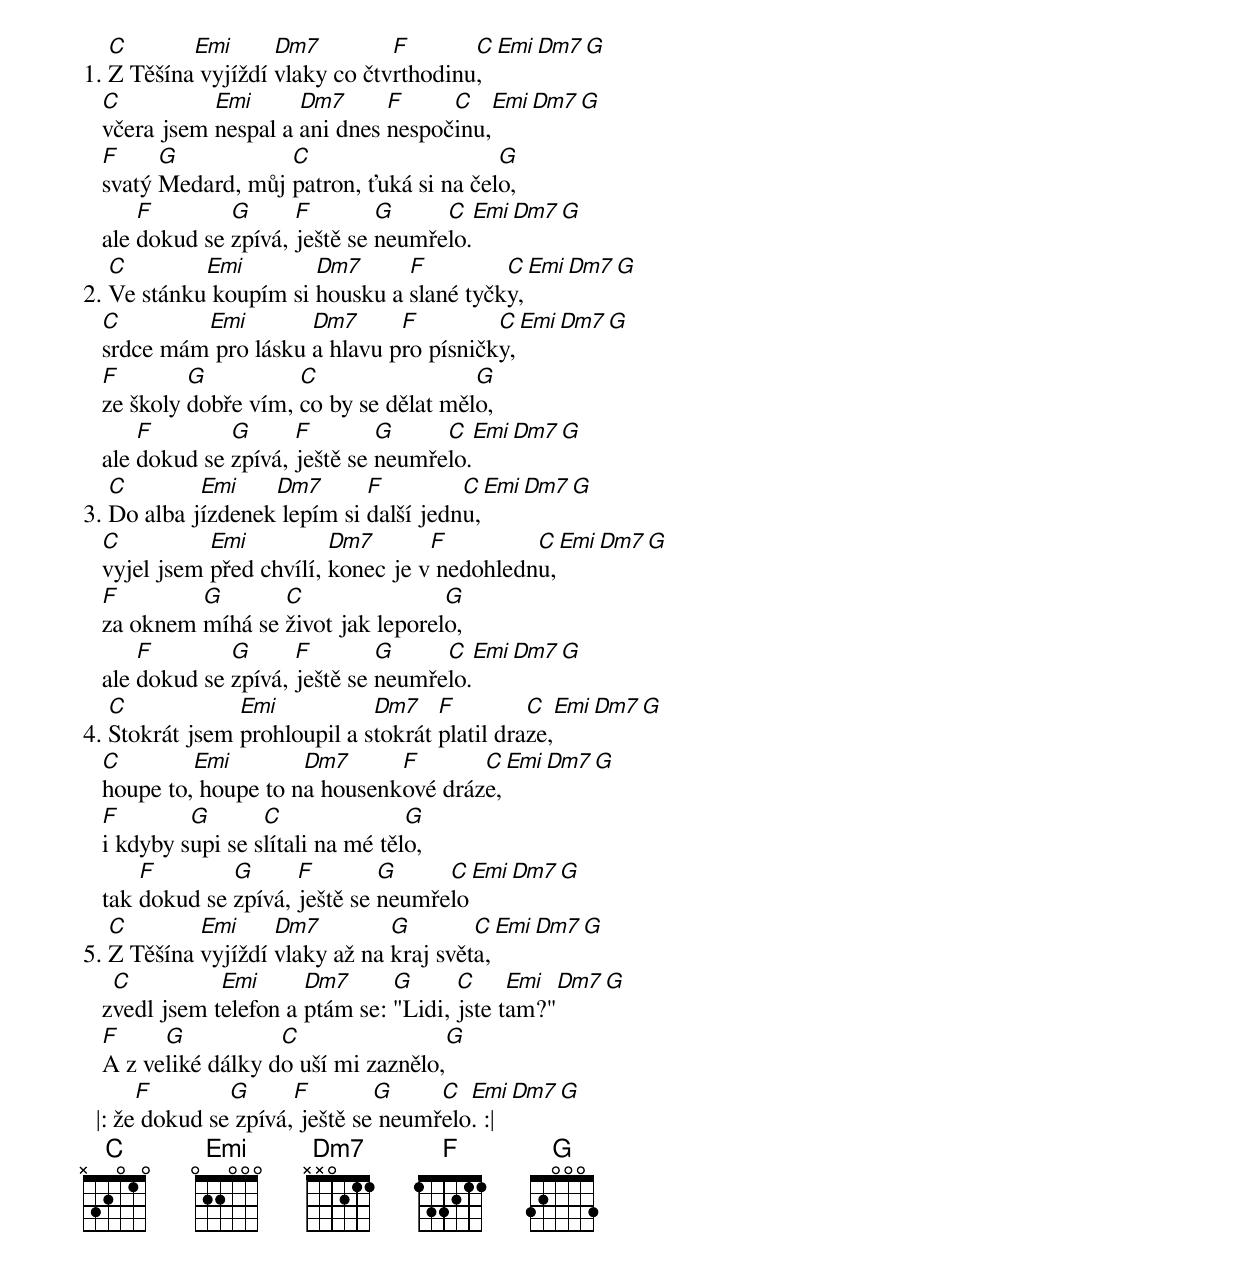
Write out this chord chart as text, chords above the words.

   C       Emi      Dm7         F       C   Emi   Dm7   G
1. Z Těšína vyjíždí vlaky co čtvrthodinu,
   C          Emi      Dm7      F     C     Emi   Dm7   G
   včera jsem nespal a ani dnes nespočinu,
   F     G           C                     G
   svatý Medard, můj patron, ťuká si na čelo,
       F        G      F        G     C  Emi   Dm7   G
   ale dokud se zpívá, ještě se neumřelo.
   C        Emi        Dm7      F         C   Emi   Dm7   G
2. Ve stánku koupím si housku a slané tyčky,
   C        Emi        Dm7      F         C   Emi   Dm7   G
   srdce mám pro lásku a hlavu pro písničky,
   F        G          C                 G
   ze školy dobře vím, co by se dělat mělo,
       F        G      F        G     C  Emi   Dm7   G
   ale dokud se zpívá, ještě se neumřelo.
   C        Emi    Dm7       F         C   Emi   Dm7   G
3. Do alba jízdenek lepím si další jednu,
   C          Emi          Dm7       F         C   Emi   Dm7   G
   vyjel jsem před chvílí, konec je v nedohlednu,
   F        G       C                G
   za oknem míhá se život jak leporelo,
       F        G      F        G     C  Emi   Dm7   G
   ale dokud se zpívá, ještě se neumřelo.
   C            Emi           Dm7    F         C   Emi   Dm7   G
4. Stokrát jsem prohloupil a stokrát platil draze,
   C        Emi        Dm7      F       C   Emi   Dm7   G
   houpe to, houpe to na housenkové dráze,
   F        G       C               G
   i kdyby supi se slítali na mé tělo,
       F        G      F        G     C  Emi   Dm7   G
   tak dokud se zpívá, ještě se neumřelo
   C        Emi     Dm7         G        C   Emi   Dm7   G
5. Z Těšína vyjíždí vlaky až na kraj světa,
    C          Emi      Dm7      G      C     Emi   Dm7   G
   zvedl jsem telefon a ptám se: "Lidi, jste tam?"
   F     G           C                     G
   A z veliké dálky do uší mi zaznělo,
       F        G      F        G     C  Emi   Dm7   G
  |: že dokud se zpívá, ještě se neumřelo. :|
